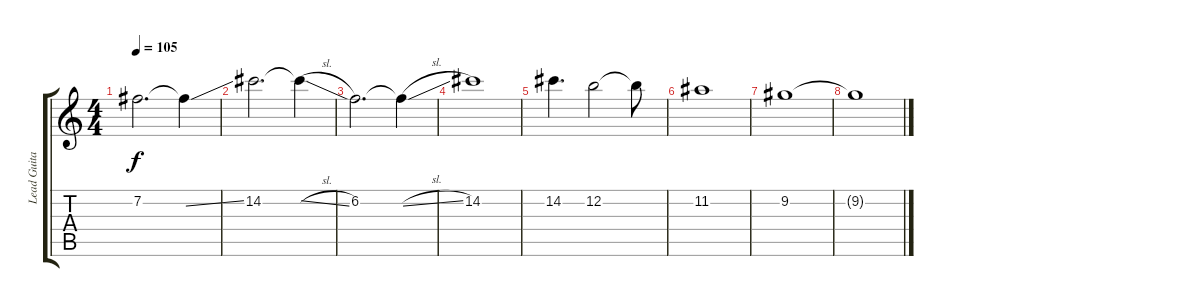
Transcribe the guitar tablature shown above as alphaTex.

\track ("Lead Guitar" "Lead Guita") {instrument distortionguitar}
\staff {score tabs}
\tuning (E4 B3 G3 D3 A2 D2) {hide}
\ts (4 4)
\tempo 105
\clef g2
\ks c
7.2.2{d dy f} 7.2{ss t}.4 |
14.2.2{d} 14.2{sl t}.4 |
6.2.2{d} 6.2{sl t}.4 |
14.2.1 |
14.2.4{d} 12.2.2 12.2{t}.8 |
11.2.1 |
9.2.1 |
9.2{t}.1
